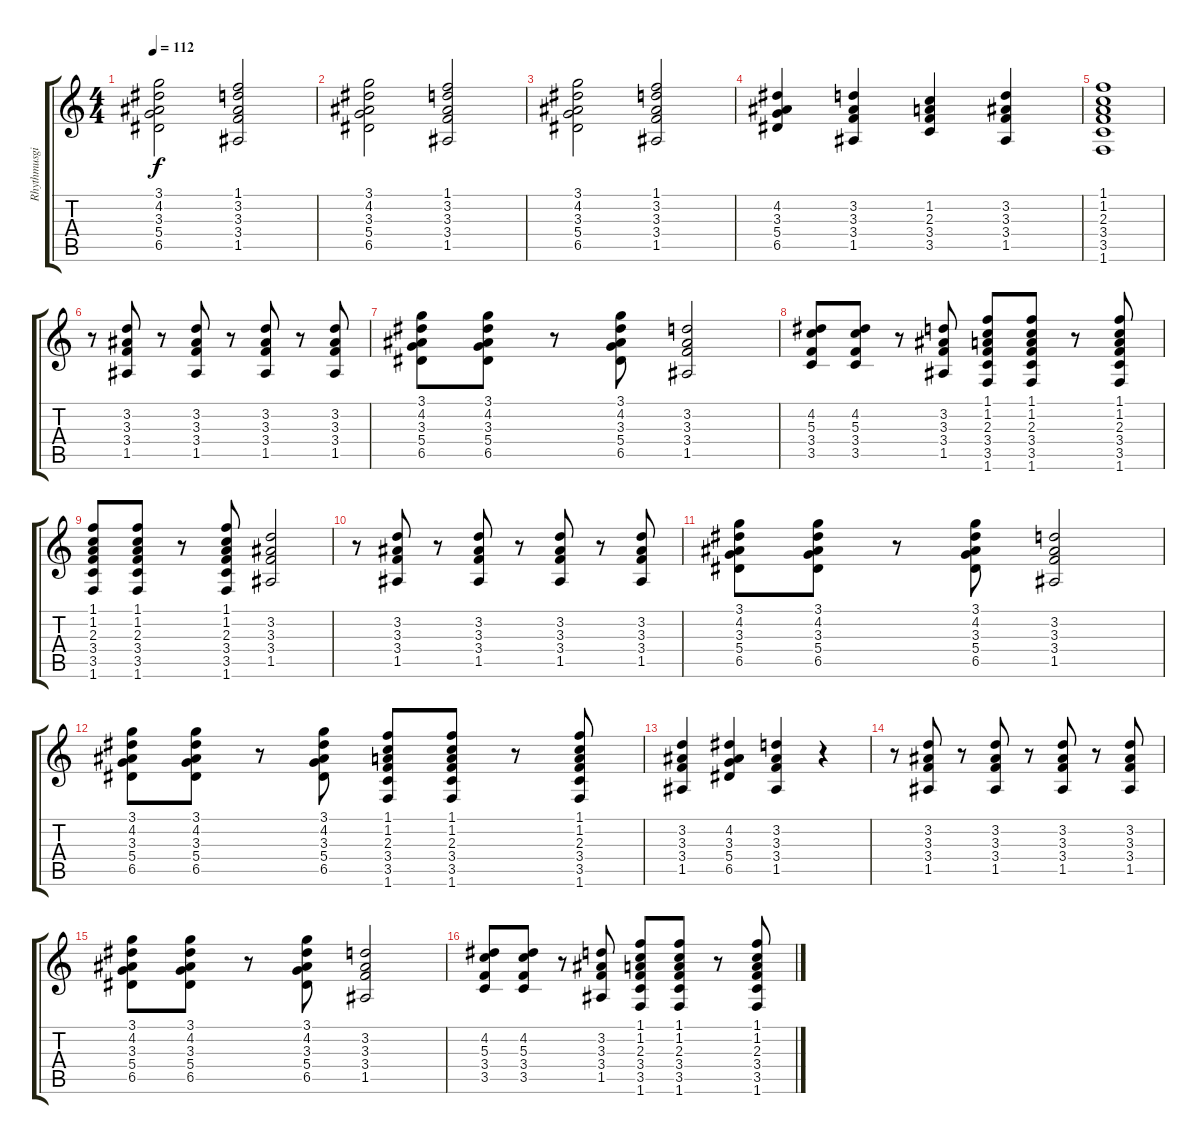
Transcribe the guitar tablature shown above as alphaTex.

\track ("Rhythmusgitarre" "Rhythmusgi") {instrument electricguitarclean}
\staff {score tabs}
\tuning (E4 B3 G3 D3 A2 E2) {hide}
\ts (4 4)
\tempo 112
\clef g2
\ks c
(3.1 4.2 3.3 5.4 6.5).2{dy f} (1.1 3.2 3.3 3.4 1.5).2 |
(3.1 4.2 3.3 5.4 6.5).2 (1.1 3.2 3.3 3.4 1.5).2 |
(3.1 4.2 3.3 5.4 6.5).2 (1.1 3.2 3.3 3.4 1.5).2 |
(4.2 3.3 5.4 6.5).4 (3.2 3.3 3.4 1.5).4 (1.2 2.3 3.4 3.5).4 (3.2 3.3 3.4 1.5).4 |
(1.1 1.2 2.3 3.4 3.5 1.6).1 |
r.8 (3.2 3.3 3.4 1.5).8 r.8 (3.2 3.3 3.4 1.5).8 r.8 (3.2 3.3 3.4 1.5).8 r.8 (3.2 3.3 3.4 1.5).8 |
(3.1 4.2 3.3 5.4 6.5).8 (3.1 4.2 3.3 5.4 6.5).8 r.8 (3.1 4.2 3.3 5.4 6.5).8 (3.2 3.3 3.4 1.5).2 |
(4.2 5.3 3.4 3.5).8 (4.2 5.3 3.4 3.5).8 r.8 (3.2 3.3 3.4 1.5).8 (1.1 1.2 2.3 3.4 3.5 1.6).8 (1.1 1.2 2.3 3.4 3.5 1.6).8 r.8 (1.1 1.2 2.3 3.4 3.5 1.6).8 |
(1.1 1.2 2.3 3.4 3.5 1.6).8 (1.1 1.2 2.3 3.4 3.5 1.6).8 r.8 (1.1 1.2 2.3 3.4 3.5 1.6).8 (3.2 3.3 3.4 1.5).2 |
r.8 (3.2 3.3 3.4 1.5).8 r.8 (3.2 3.3 3.4 1.5).8 r.8 (3.2 3.3 3.4 1.5).8 r.8 (3.2 3.3 3.4 1.5).8 |
(3.1 4.2 3.3 5.4 6.5).8 (3.1 4.2 3.3 5.4 6.5).8 r.8 (3.1 4.2 3.3 5.4 6.5).8 (3.2 3.3 3.4 1.5).2 |
(3.1 4.2 3.3 5.4 6.5).8 (3.1 4.2 3.3 5.4 6.5).8 r.8 (3.1 4.2 3.3 5.4 6.5).8 (1.1 1.2 2.3 3.4 3.5 1.6).8 (1.1 1.2 2.3 3.4 3.5 1.6).8 r.8 (1.1 1.2 2.3 3.4 3.5 1.6).8 |
(3.2 3.3 3.4 1.5).4 (4.2 3.3 5.4 6.5).4 (3.2 3.3 3.4 1.5).4 r.4 |
r.8 (3.2 3.3 3.4 1.5).8 r.8 (3.2 3.3 3.4 1.5).8 r.8 (3.2 3.3 3.4 1.5).8 r.8 (3.2 3.3 3.4 1.5).8 |
(3.1 4.2 3.3 5.4 6.5).8 (3.1 4.2 3.3 5.4 6.5).8 r.8 (3.1 4.2 3.3 5.4 6.5).8 (3.2 3.3 3.4 1.5).2 |
(4.2 5.3 3.4 3.5).8 (4.2 5.3 3.4 3.5).8 r.8 (3.2 3.3 3.4 1.5).8 (1.1 1.2 2.3 3.4 3.5 1.6).8 (1.1 1.2 2.3 3.4 3.5 1.6).8 r.8 (1.1 1.2 2.3 3.4 3.5 1.6).8
